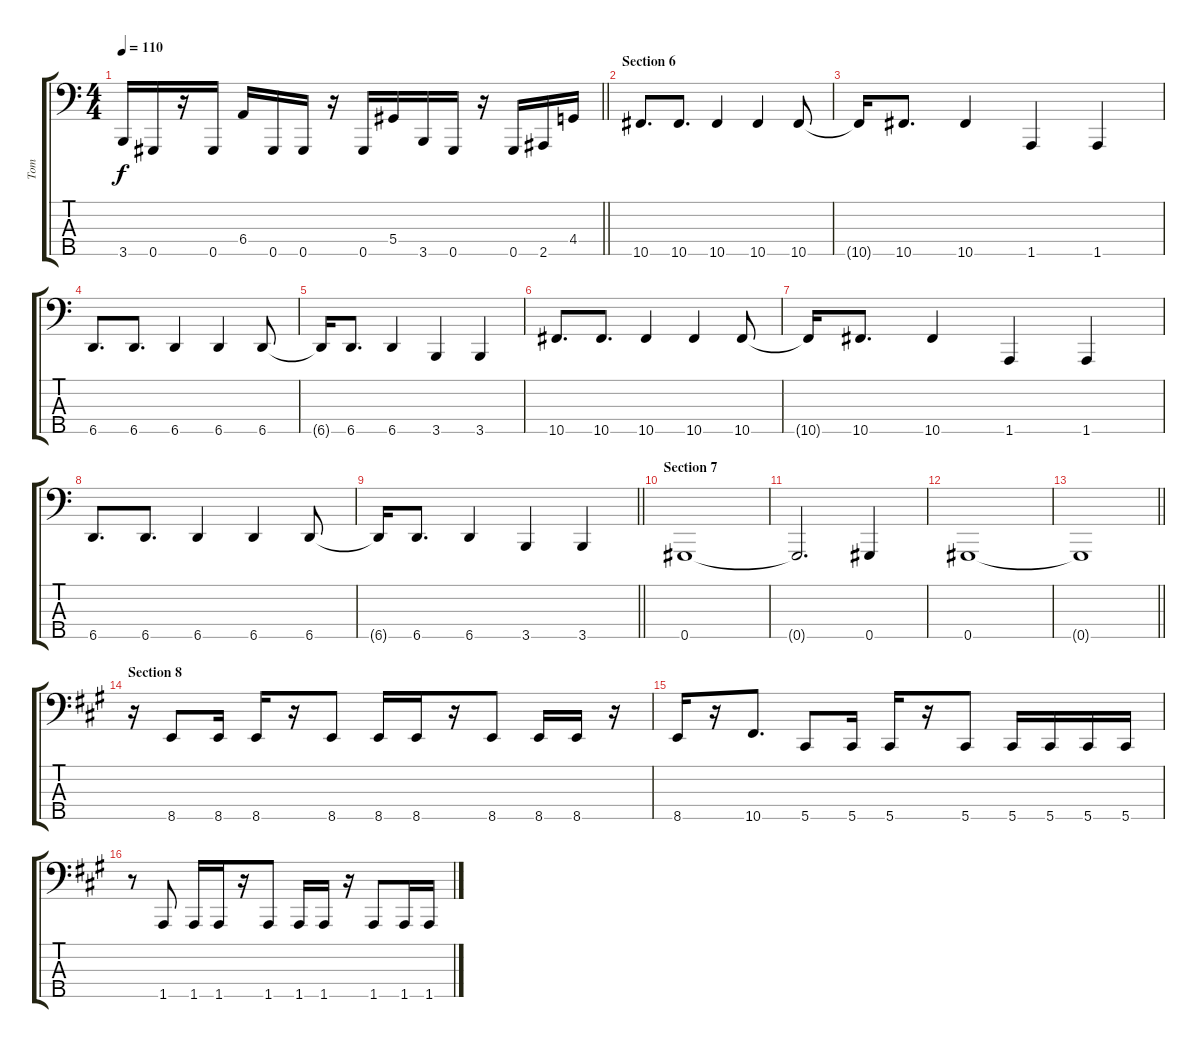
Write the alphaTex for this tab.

\track ("Tom" "Tom") {instrument electricbasspick}
\staff {score tabs}
\tuning (Gb2 Db2 Ab1 Eb1 Ab0) {hide}
\ts (4 4)
\tempo 110
\clef f4
\barLineRight lightlight
\ks c
3.5.16{dy f} 0.5.16 r.16 0.5.16 6.4.16 0.5.16 0.5.16 r.16 0.5.16 5.4.16 3.5.16 0.5.16 r.16 0.5.16 2.5.16 4.4.16 |
\section ("" "Section 6")
10.5.8{d} 10.5.8{d} 10.5.4 10.5.4 10.5.8 |
10.5{t}.16 10.5.8{d} 10.5.4 1.5.4 1.5.4 |
6.5.8{d} 6.5.8{d} 6.5.4 6.5.4 6.5.8 |
6.5{t}.16 6.5.8{d} 6.5.4 3.5.4 3.5.4 |
10.5.8{d} 10.5.8{d} 10.5.4 10.5.4 10.5.8 |
10.5{t}.16 10.5.8{d} 10.5.4 1.5.4 1.5.4 |
6.5.8{d} 6.5.8{d} 6.5.4 6.5.4 6.5.8 |
\barLineRight lightlight
6.5{t}.16 6.5.8{d} 6.5.4 3.5.4 3.5.4 |
\section ("" "Section 7")
0.5.1 |
0.5{t}.2{d} 0.5.4 |
0.5.1 |
\barLineRight lightlight
0.5{t}.1 |
\section ("" "Section 8")
\ks f#minor
r.16 8.5.8 8.5.16 8.5.16 r.16 8.5.8 8.5.16 8.5.16 r.16 8.5.8 8.5.16 8.5.16 r.16 |
8.5.16 r.16 10.5.8{d} 5.5.8 5.5.16 5.5.16 r.16 5.5.8 5.5.16 5.5.16 5.5.16 5.5.16 |
r.8 1.5.8 1.5.16 1.5.16 r.16 1.5.8 1.5.16 1.5.16 r.16 1.5.8 1.5.16 1.5.16
